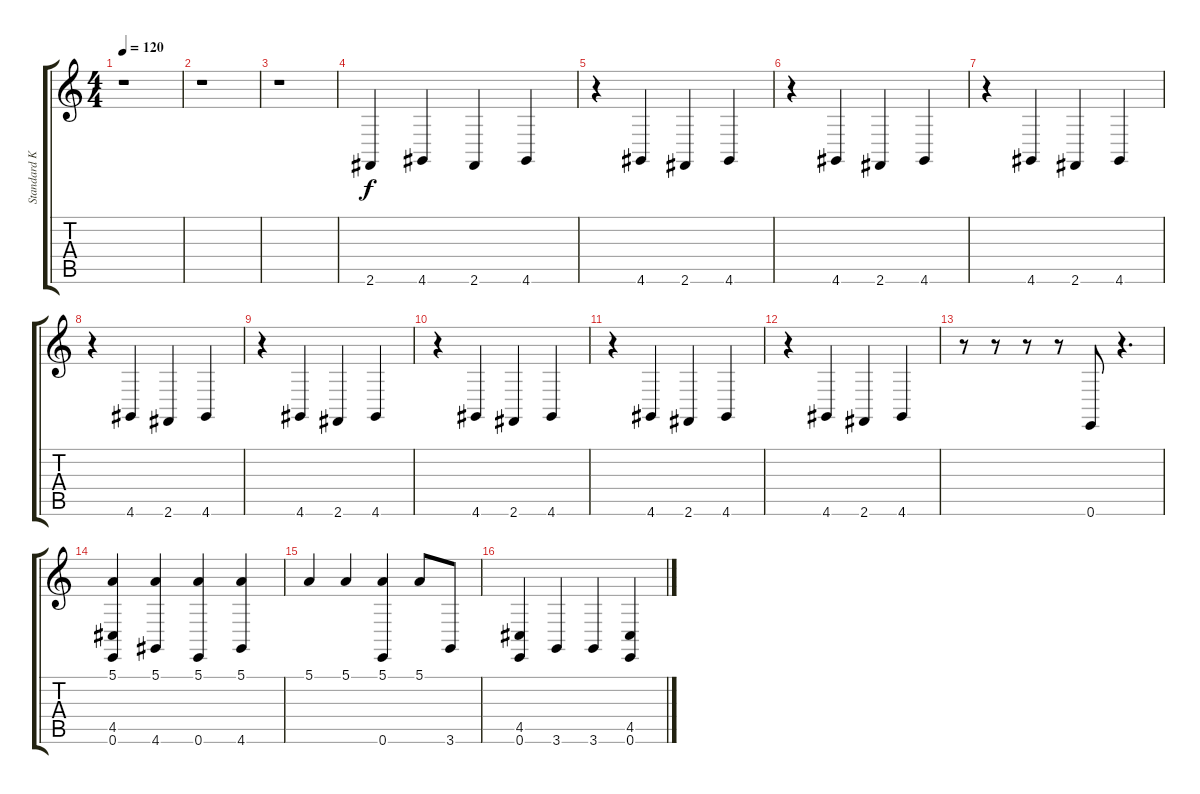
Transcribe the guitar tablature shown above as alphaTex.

\track ("Standard Kit" "Standard K") {instrument acousticgrandpiano}
\staff {score tabs}
\tuning (E4 B3 G3 D3 A2 E2) {hide}
\ts (4 4)
\tempo 120
\clef g2
\ks c
r.1{dy f} |
r.1 |
r.1 |
2.6.4 4.6.4 2.6.4 4.6.4 |
r.4 4.6.4 2.6.4 4.6.4 |
r.4 4.6.4 2.6.4 4.6.4 |
r.4 4.6.4 2.6.4 4.6.4 |
r.4 4.6.4 2.6.4 4.6.4 |
r.4 4.6.4 2.6.4 4.6.4 |
r.4 4.6.4 2.6.4 4.6.4 |
r.4 4.6.4 2.6.4 4.6.4 |
r.4 4.6.4 2.6.4 4.6.4 |
r.8 r.8 r.8 r.8 0.6.8 r.4{d} |
(5.1 4.5 0.6).4 (5.1 4.6).4 (5.1 0.6).4 (5.1 4.6).4 |
5.1.4 5.1.4 (5.1 0.6).4 5.1.8 3.6.8 |
(4.5 0.6).4 3.6.4 3.6.4 (4.5 0.6).4
